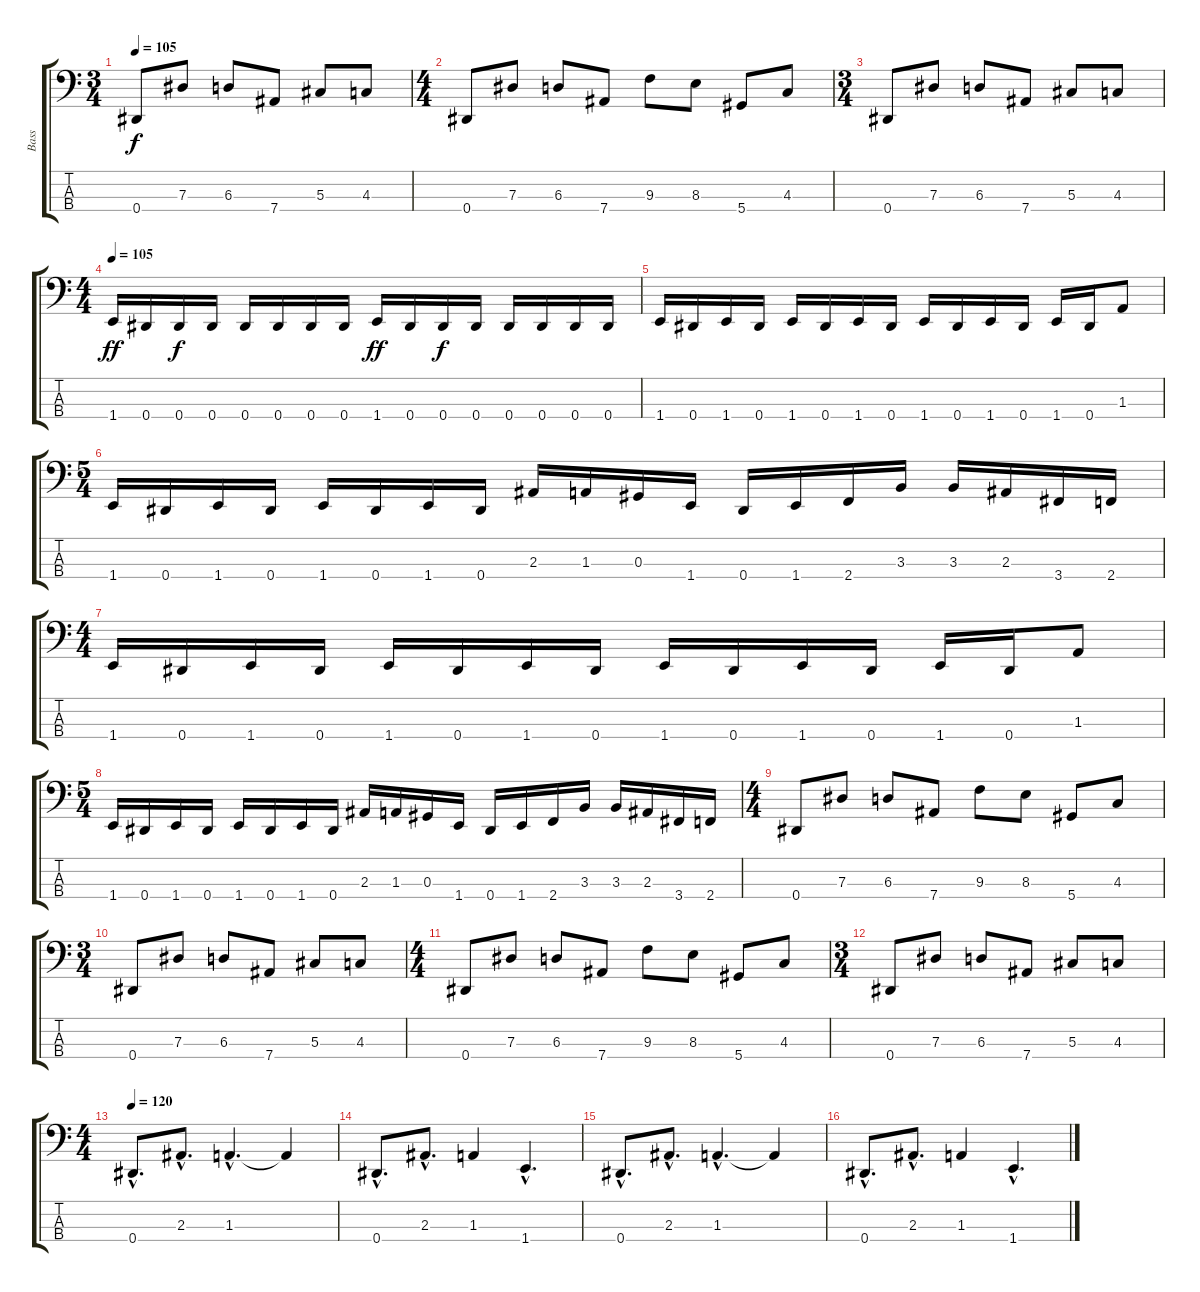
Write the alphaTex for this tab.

\track ("Bass" "Bass") {instrument electricbasspick}
\staff {score tabs}
\tuning (Gb2 Db2 Ab1 Eb1) {hide}
\ts (3 4)
\tempo 105
\clef f4
\ks c
0.4.8{dy f} 7.3.8 6.3.8 7.4.8 5.3.8 4.3.8 |
\ts (4 4)
0.4.8 7.3.8 6.3.8 7.4.8 9.3.8 8.3.8 5.4.8 4.3.8 |
\ts (3 4)
0.4.8 7.3.8 6.3.8 7.4.8 5.3.8 4.3.8 |
\ts (4 4)
\tempo 105
1.4.16{dy ff} 0.4.16 0.4.16{dy f} 0.4.16 0.4.16 0.4.16 0.4.16 0.4.16 1.4.16{dy ff} 0.4.16 0.4.16{dy f} 0.4.16 0.4.16 0.4.16 0.4.16 0.4.16 |
1.4.16 0.4.16 1.4.16 0.4.16 1.4.16 0.4.16 1.4.16 0.4.16 1.4.16 0.4.16 1.4.16 0.4.16 1.4.16 0.4.16 1.3.8 |
\ts (5 4)
1.4.16 0.4.16 1.4.16 0.4.16 1.4.16 0.4.16 1.4.16 0.4.16 2.3.16 1.3.16 0.3.16 1.4.16 0.4.16 1.4.16 2.4.16 3.3.16 3.3.16 2.3.16 3.4.16 2.4.16 |
\ts (4 4)
1.4.16 0.4.16 1.4.16 0.4.16 1.4.16 0.4.16 1.4.16 0.4.16 1.4.16 0.4.16 1.4.16 0.4.16 1.4.16 0.4.16 1.3.8 |
\ts (5 4)
1.4.16 0.4.16 1.4.16 0.4.16 1.4.16 0.4.16 1.4.16 0.4.16 2.3.16 1.3.16 0.3.16 1.4.16 0.4.16 1.4.16 2.4.16 3.3.16 3.3.16 2.3.16 3.4.16 2.4.16 |
\ts (4 4)
0.4.8 7.3.8 6.3.8 7.4.8 9.3.8 8.3.8 5.4.8 4.3.8 |
\ts (3 4)
0.4.8 7.3.8 6.3.8 7.4.8 5.3.8 4.3.8 |
\ts (4 4)
0.4.8 7.3.8 6.3.8 7.4.8 9.3.8 8.3.8 5.4.8 4.3.8 |
\ts (3 4)
0.4.8 7.3.8 6.3.8 7.4.8 5.3.8 4.3.8 |
\ts (4 4)
\tempo 120
0.4{hac}.8{d} 2.3{hac}.8{d} 1.3{hac}.4{d} 1.3{t}.4 |
0.4{hac}.8{d} 2.3{hac}.8{d} 1.3.4 1.4{hac}.4{d} |
0.4{hac}.8{d} 2.3{hac}.8{d} 1.3{hac}.4{d} 1.3{t}.4 |
0.4{hac}.8{d} 2.3{hac}.8{d} 1.3.4 1.4{hac}.4{d}
